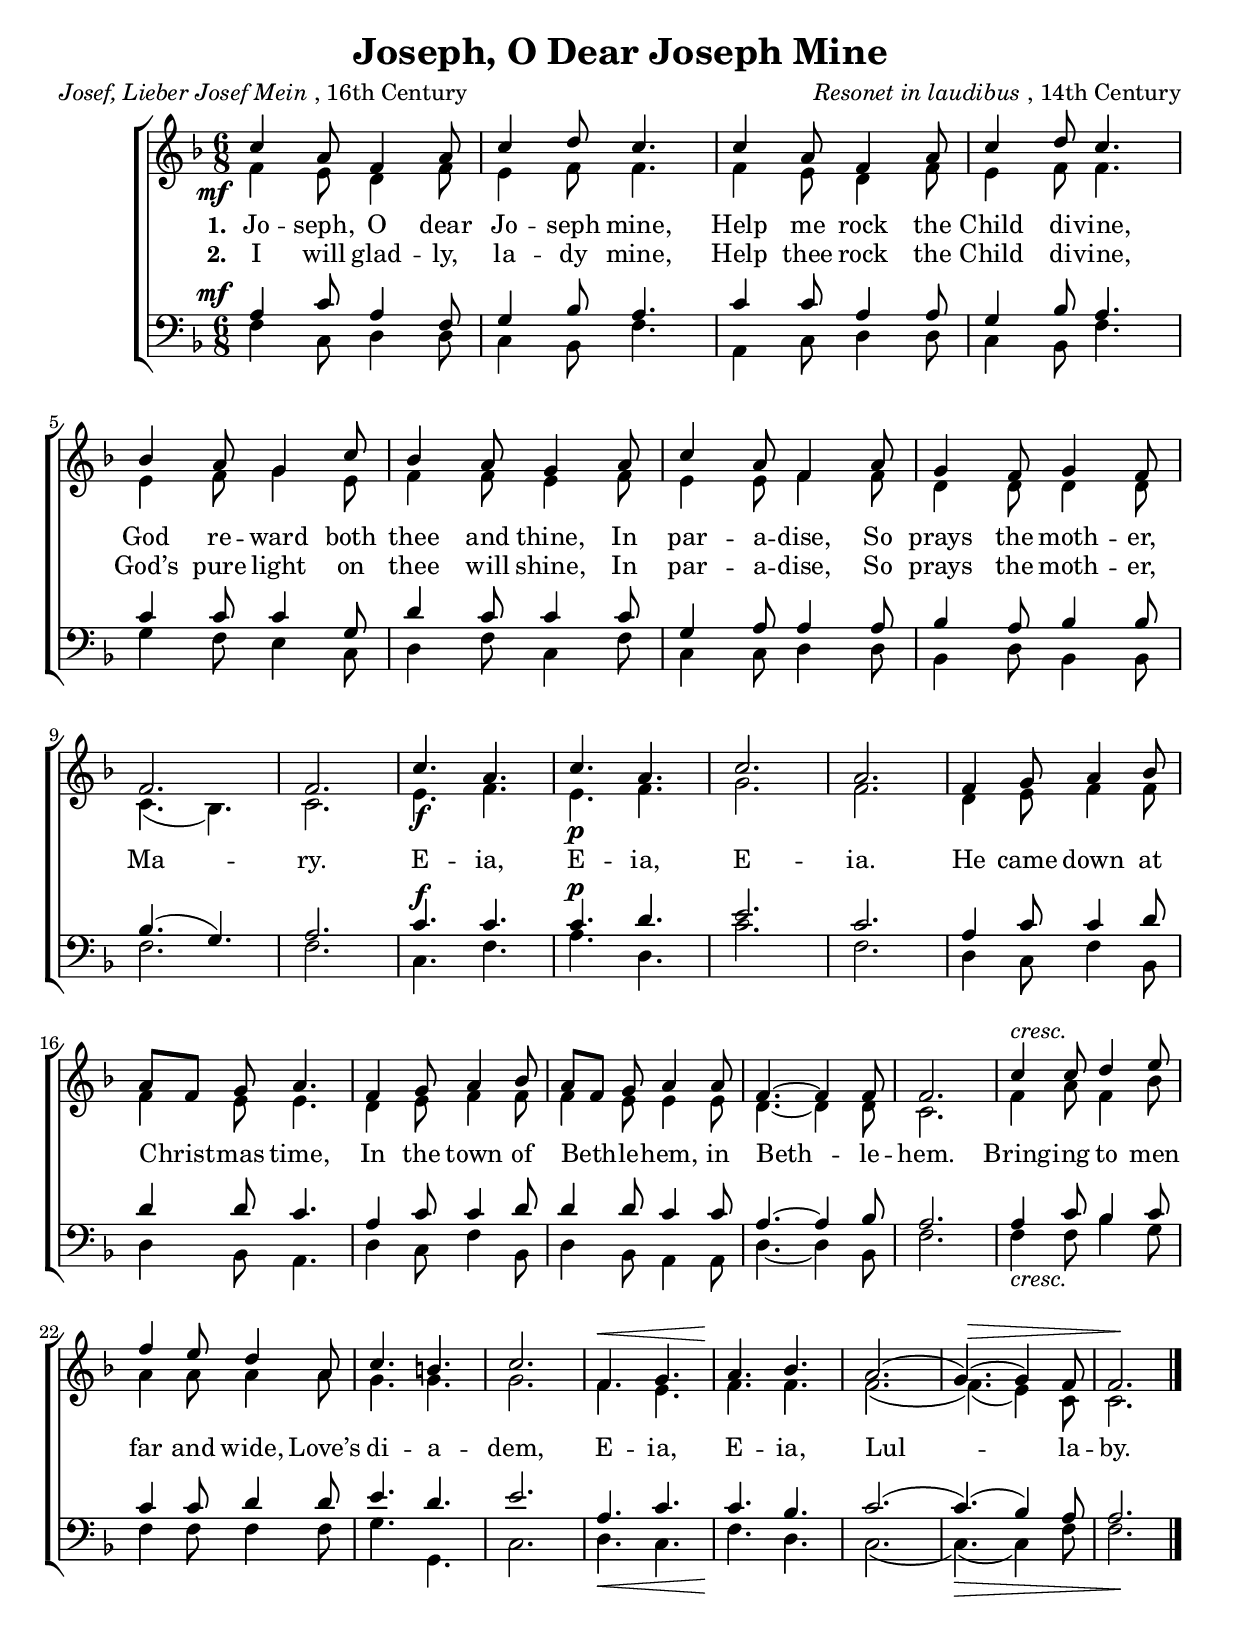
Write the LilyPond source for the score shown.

\version "2.14.2"
\include "util.ly"
\header {
  title = "Joseph, O Dear Joseph Mine"
  poet = \markup{\italic{Josef, Lieber Josef Mein}, 16th Century}
  composer = \markup{ \italic{Resonet in laudibus}, 14th Century}
}

global = {
  \key f \major
  \time 6/8
  \autoBeamOff
  %\override DynamicLineSpanner #'staff-padding = #0.0
  %\override DynamicLineSpanner #'Y-extent = #'(0 . 1.5)
  %\override DynamicText #'X-offset = #-3
}

sopMusic = \relative c'' {
  \once\override DynamicText #'X-offset = #-5
  c4_\mf a8 f4 a8 |
  c4 d8 c4. |
  c4 a8 f4 a8 |
  c4 d8 c4. | \break
  
  bes4 a8 g4 c8 |
  bes4 a8 g4 a8 |
  c4 a8 f4 a8 |
  g4 f8 g4 f8 | \break
  
  f2. |
  f2. |
  c'4._\f a |
  c_\p a |
  c2. |
  a |
  
  f4 g8 a4 bes8 |
  a[ f] g a4. |
  f4 g8 a4 bes8 |
  a[ f] g a4 a8 |
  
  f4.~ f4 f8 |
  f2. |
  c'4^\markup\italic"cresc." c8 d4 e8 |
  f4 e8 d4 a8 |
  
  c4. b |
  c2. |
  f,4. g |
  a bes |
  a2.( |
  g4.)( g4) f8 |
  f2. \bar "|."
}
sopWords = \lyricmode {
  
}

altoMusic = \relative c' {
  f4 e8 d4 f8 |
  e4 f8 f4. |
  f4 e8 d4 f8 |
  e4 f8 f4. |
  
  e4 f8 g4 e8 |
  f4 f8 e4 f8 |
  e4 e8 f4 f8 |
  d4 d8 d4 d8 |
  
  c4.( bes) |
  c2. |
  e4. f |
  e f |
  g2. |
  f2. |
  
  d4 e8 f4 f8 f4 e8 e4. |
  d4 e8 f4 f8 |
  f4 e8 e4 e8 |
  
  d4.~ d4 d8 |
  c2. |
  f4 a8 f4 bes8 |
  a4 a8 a4 a8 |
  
  g4. g |
  g2. |
  f4.^\< e |
  f\! f |
  f2.( |
  f4.)(^\> e4) c8 |
  <<c2. {s8 s\! s2}>> \bar "|."
}
altoWords = {
  \lyricmode {
    \dropLyricsIV
    \set stanza = #"1. "
    Jo -- seph, O dear Jo -- seph mine,
    Help me rock the Child di -- vine,
    God re -- ward both thee and thine,
    In par -- a -- dise, So prays the moth -- er,
    
    \raiseLyrics
    Ma -- ry.
  }
  %\set stanza = \markup\dynamic"f "
  \lyricmode {
    E -- ia,
  }
  %\set stanza = \markup\dynamic"p "
  \lyricmode {E -- ia, E -- ia.
    He came down at Christ -- mas time,
    In the town of Beth -- le -- hem, in Beth -- le -- hem.
    Bring -- ing to men far and wide,
    Love’s di -- a -- dem,
    E -- ia, E -- ia, Lul -- la -- by.
  }
}
altoWordsII = \lyricmode {
  \dropLyricsIV
%\markup\italic
  \set stanza = #"2. "
  I will glad -- ly, la -- dy mine,
  Help thee rock the Child di -- vine,
  God’s pure light on thee will shine,
  In par -- a -- dise, So prays the moth -- er,
}
altoWordsIII = \lyricmode {
}
altoWordsIV = \lyricmode {
}
altoWordsV = \lyricmode {
}
altoWordsVI = \lyricmode {
}
tenorMusic = \relative c' {
  \once\override DynamicText #'X-offset = #-5
  a4^\mf c8 a4 f8 |
  g4 bes8 a4. |
  c4 c8 a4 a8 |
  g4 bes8 a4. |
  
  c4 c8 c4 g8 |
  d'4 c8 c4 c8 |
  g4 a8 a4 a8 |
  bes4 a8 bes4 bes8 |
  
  bes4.( g) |
  a2. |
  c4.^\f c |
  c^\p d |
  e2. |
  c |
  
  a4 c8 c4 d8 |
  d4 d8 c4. |
  a4 c8 c4 d8 |
  d4 d8 c4 c8 |
  
  a4.~ a4 bes8 |
  a2. |
  a4_\markup\italic"cresc." c8 bes4 c8 |
  c4 c8 d4 d8 |
  
  e4. d |
  e2. |
  a,4._\< c |
  c\! bes |
  c2.( |
  c4.)(_\> bes4) a8 |
  <<a2. {s8 s\! s2}>> \bar "|."
}
tenorWords = \lyricmode {

}

bassMusic = \relative c {
  f4 c8 d4 d8 |
  c4 bes8 f'4. |
  a,4 c8 d4 d8 |
  c4 bes8 f'4. |
  
  g4 f8 e4 c8 |
  d4 f8 c4 f8 |
  c4 c8 d4 d8 |
  bes4 d8 bes4 bes8 |
  
  f'2. |
  f |
  c4. f |
  a d, |
  c'2. |
  f, |
  
  d4 c8 f4 bes,8 |
  d4 bes8 a4. |
  d4 c8 f4 bes,8 |
  d4 bes8 a4 a8 |
  
  d4.~ d4 bes8 |
  f'2. |
  f4 f8 bes4 g8 |
  f4 f8 f4 f8 |
  
  g4. g, |
  c2. |
  d4. c |
  f d |
  c2.( |
  c4.)( c4) f8 |
  f2. \bar "|."
}
bassWords = \lyricmode {

}

pianoRH = \relative c' {
  
}
pianoLH = \relative c' {
  
}

\score {
  <<
   \new ChoirStaff <<
%    \new Lyrics = sopranos \with { \override VerticalAxisGroup #'nonstaff-relatedstaff-spacing = #'((basic-distance . 1)) }
    \new Staff = women <<
      \new Voice = "sopranos" { \voiceOne << \global \sopMusic >> }
      \new Voice = "altos" { \voiceTwo << \global \altoMusic >> }
    >>
    \new Lyrics \with { alignAboveContext = #"women" \override VerticalAxisGroup #'nonstaff-relatedstaff-spacing = #'((basic-distance . 1))} \lyricsto "sopranos" \sopWords
    \new Lyrics = "altosVI"  \with { alignBelowContext = #"women" } \lyricsto "sopranos" \altoWordsVI
    \new Lyrics = "altosV"  \with { alignBelowContext = #"women" } \lyricsto "sopranos" \altoWordsV
    \new Lyrics = "altosIV"  \with { alignBelowContext = #"women" } \lyricsto "sopranos" \altoWordsIV
    \new Lyrics = "altosIII"  \with { alignBelowContext = #"women" } \lyricsto "sopranos" \altoWordsIII
    \new Lyrics = "altosII"  \with { alignBelowContext = #"women" } \lyricsto "sopranos" \altoWordsII
    \new Lyrics = "altos"  \with { alignBelowContext = #"women" } \lyricsto "sopranos" \altoWords
   \new Staff = men <<
      \clef bass
      \new Voice = "tenors" { \voiceOne << \global \tenorMusic >> }
      \new Voice = "basses" { \voiceTwo << \global \bassMusic >> }
    >>
    \new Lyrics \with { alignAboveContext = #"men" \override VerticalAxisGroup #'nonstaff-relatedstaff-spacing = #'((basic-distance . 1)) } \lyricsto "tenors" \tenorWords
    \new Lyrics \with { alignBelowContext = #"men" \override VerticalAxisGroup #'nonstaff-relatedstaff-spacing = #'((basic-distance . 1)) } \lyricsto "basses" \bassWords
  >>
%    \new PianoStaff << \new Staff { \new Voice { \pianoRH } } \new Staff { \clef "bass" \pianoLH } >>
  >>
  \layout { }
  \midi {
    \tempo 4 = 90
    \set Staff.midiInstrument = "flute"
  
    \context {
      \Voice
      \remove "Dynamic_performer"
    }
  }
}
